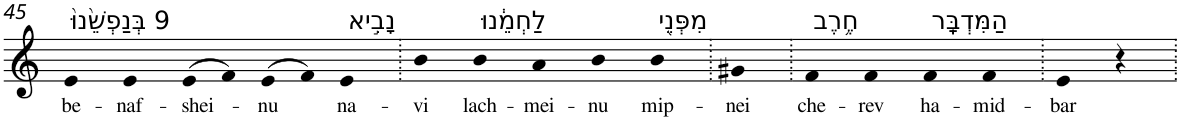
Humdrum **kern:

**kern	**text
*part1	*part1
*staff1	*staff1
*I"Piano	*
*I'Pno	*
!!LO:PB:g=z
*clefG2	*
*k[]	*
=45	=45
!LO:TX:a:t=9 בְּנַפְשֵׁ֙נוּ֙	!
!	!LO:LY:b
4e	be-
!	!LO:LY:b
4e	-naf-
!	!LO:LY:b
(>8e	-shei-
8f)	.
!	!LO:LY:b
(>8e	-nu
8f)	.
!LO:TX:a:t=נָבִ֣יא	!
!	!LO:LY:b
4e	na-
=46.	=46.
!	!LO:LY:b
4b	-vi
!LO:TX:a:t=לַחְמֵ֔נוּ	!
!	!LO:LY:b
4b	lach-
!	!LO:LY:b
4a	-mei-
!	!LO:LY:b
4b	-nu
!LO:TX:a:t=מִפְּנֵ֖י	!
!	!LO:LY:b
4b	mip-
=47.	=47.
!	!LO:LY:b
4g#X	-nei
=48.	=48.
!LO:TX:a:t=חֶ֥רֶב	!
!	!LO:LY:b
4f	che-
!	!LO:LY:b
4f	-rev
!LO:TX:a:t=הַמִּדְבָּֽר	!
!	!LO:LY:b
4f	ha-
!	!LO:LY:b
4f	-mid-
=49.	=49.
!	!LO:LY:b
4e	-bar
4r	.
=.	=.
*-	*-
